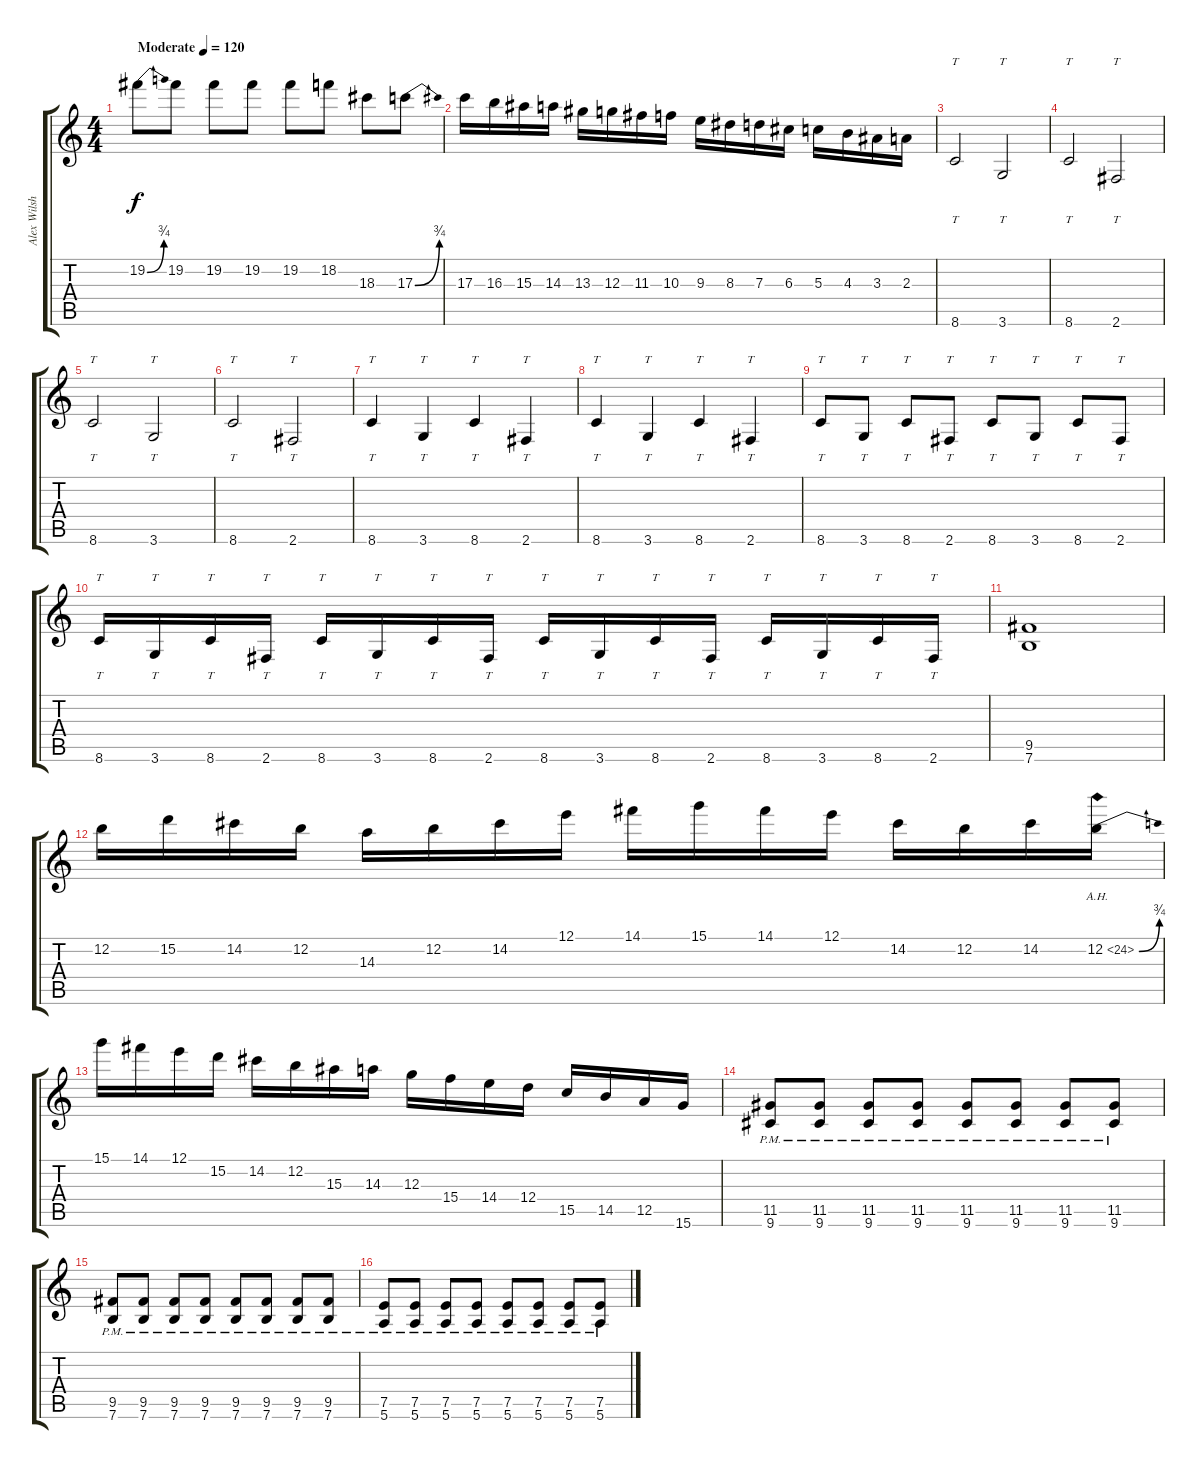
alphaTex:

\track ("Alex Wilsher" "Alex Wilsh") {instrument distortionguitar}
\staff {score tabs}
\tuning (E4 B3 G3 D3 A2 E2) {hide}
\ts (4 4)
\tempo (120 "Moderate")
\clef g2
\ks c
19.2{be (bend 0 0 60 3)}.8{dy f instrument distortionguitar} 19.2.8 19.2.8 19.2.8 19.2.8 18.2.8 18.3.8 17.3{be (bend 0 0 60 3)}.8 |
17.3.16 16.3.16 15.3.16 14.3.16 13.3.16 12.3.16 11.3.16 10.3.16 9.3.16 8.3.16 7.3.16 6.3.16 5.3.16 4.3.16 3.3.16 2.3.16 |
8.6.2{tt} 3.6.2{tt} |
8.6.2{tt} 2.6.2{tt} |
8.6.2{tt} 3.6.2{tt} |
8.6.2{tt} 2.6.2{tt} |
8.6.4{tt} 3.6.4{tt} 8.6.4{tt} 2.6.4{tt} |
8.6.4{tt} 3.6.4{tt} 8.6.4{tt} 2.6.4{tt} |
8.6.8{tt} 3.6.8{tt} 8.6.8{tt} 2.6.8{tt} 8.6.8{tt} 3.6.8{tt} 8.6.8{tt} 2.6.8{tt} |
8.6.16{tt} 3.6.16{tt} 8.6.16{tt} 2.6.16{tt} 8.6.16{tt} 3.6.16{tt} 8.6.16{tt} 2.6.16{tt} 8.6.16{tt} 3.6.16{tt} 8.6.16{tt} 2.6.16{tt} 8.6.16{tt} 3.6.16{tt} 8.6.16{tt} 2.6.16{tt} |
(9.5 7.6).1 |
12.2.16 15.2.16 14.2.16 12.2.16 14.3.16 12.2.16 14.2.16 12.1.16 14.1.16 15.1.16 14.1.16 12.1.16 14.2.16 12.2.16 14.2.16 12.2{be (bend 0 0 60 3) ah 12}.16 |
15.1.16 14.1.16 12.1.16 15.2.16 14.2.16 12.2.16 15.3.16 14.3.16 12.3.16 15.4.16 14.4.16 12.4.16 15.5.16 14.5.16 12.5.16 15.6.16 |
(11.5{pm} 9.6).8 (11.5{pm} 9.6).8 (11.5{pm} 9.6).8 (11.5{pm} 9.6).8 (11.5{pm} 9.6).8 (11.5{pm} 9.6).8 (11.5{pm} 9.6).8 (11.5{pm} 9.6).8 |
(9.5{pm} 7.6).8 (9.5{pm} 7.6).8 (9.5{pm} 7.6).8 (9.5{pm} 7.6).8 (9.5{pm} 7.6).8 (9.5{pm} 7.6).8 (9.5{pm} 7.6).8 (9.5{pm} 7.6).8 |
(7.5 5.6{pm}).8 (7.5 5.6{pm}).8 (7.5 5.6{pm}).8 (7.5 5.6{pm}).8 (7.5 5.6{pm}).8 (7.5 5.6{pm}).8 (7.5 5.6{pm}).8 (7.5 5.6{pm}).8
